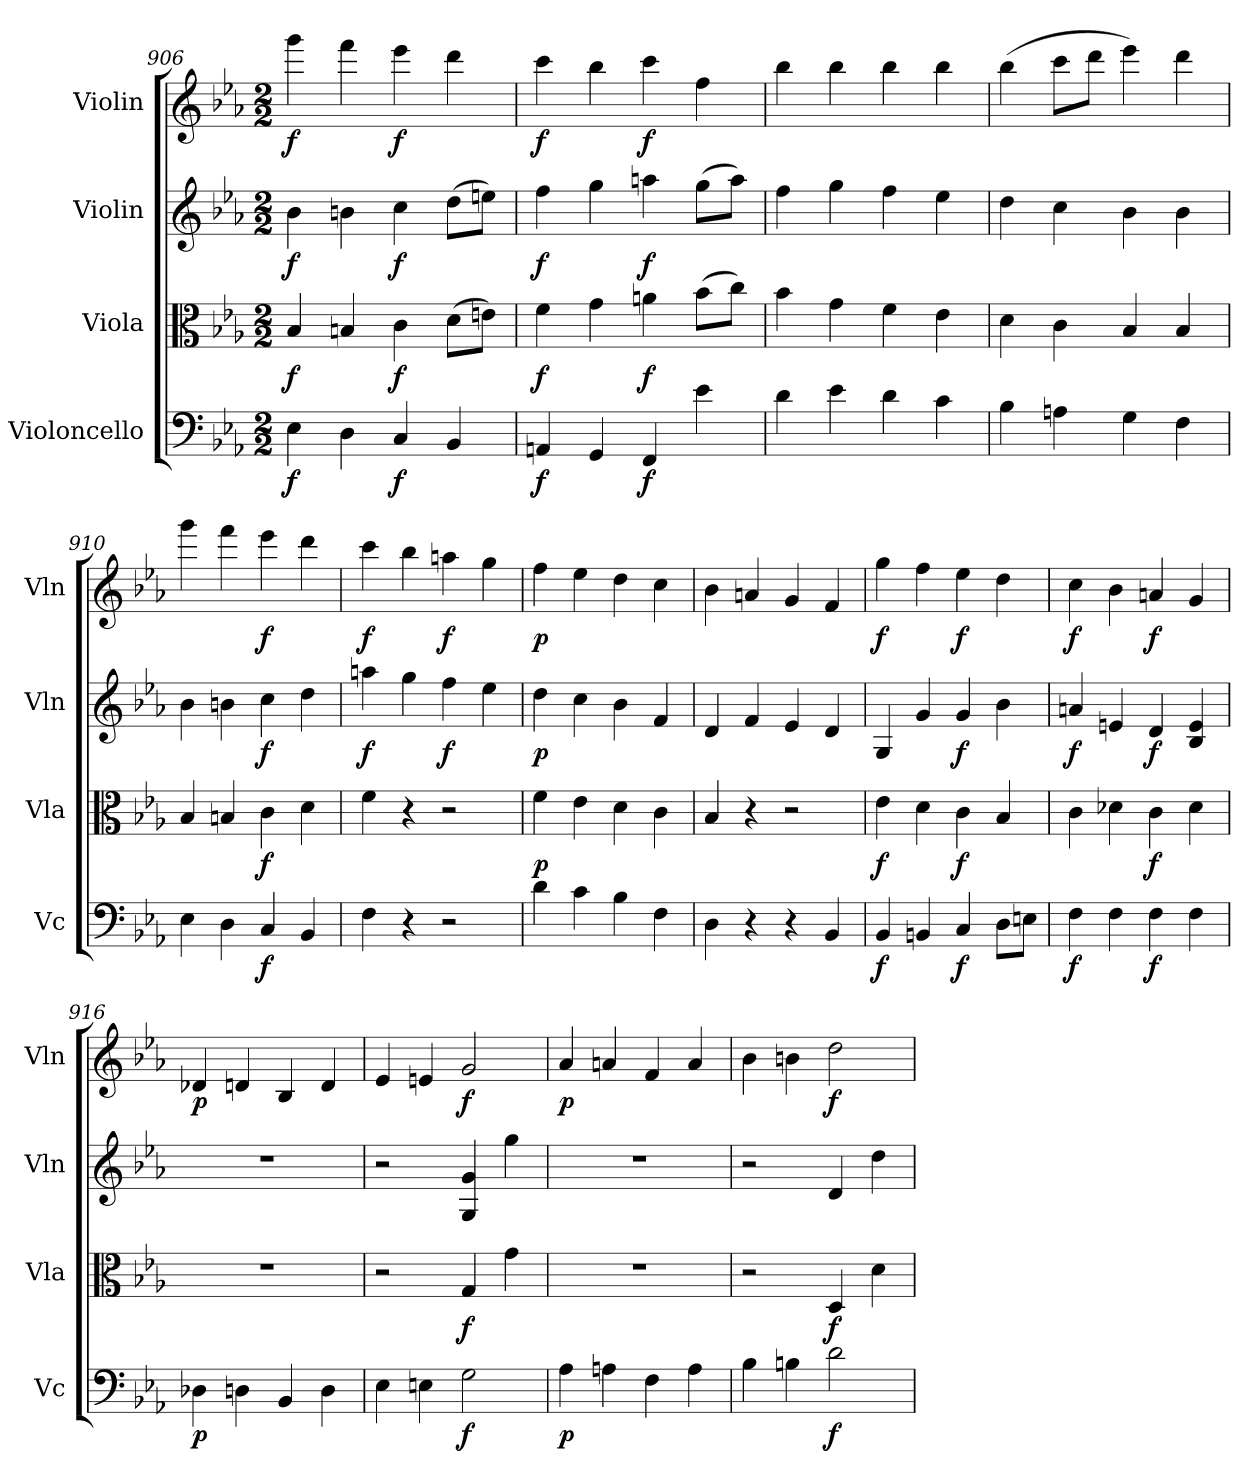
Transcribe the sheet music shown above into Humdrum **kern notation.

**kern	**dynam	**kern	**dynam	**kern	**dynam	**kern	**dynam
*part4	*part4	*part3	*part3	*part2	*part2	*part1	*part1
*staff4	*staff4	*staff3	*staff3	*staff2	*staff2	*staff1	*staff1
*I"Violoncello	*	*I"Viola	*	*I"Violin	*	*I"Violin	*
*I'Vc	*	*I'Vla	*	*I'Vln	*	*I'Vln	*
*clefF4	*	*clefC3	*	*clefG2	*	*clefG2	*
*k[b-e-a-]	*	*k[b-e-a-]	*	*k[b-e-a-]	*	*k[b-e-a-]	*
*M2/2	*	*M2/2	*	*M2/2	*	*M2/2	*
=906	=906	=906	=906	=906	=906	=906	=906
4E-	f	4B-	f	4b-	f	4ggg	f
4D	.	4Bn	.	4bn	.	4fff	.
4C	f	4c	f	4cc	f	4eee-	f
4BB-	.	(8d\L	.	(8dd\L	.	4ddd	.
.	.	8en\J)	.	8een\J)	.	.	.
=907	=907	=907	=907	=907	=907	=907	=907
4AAn	f	4f	f	4ff	f	4ccc	f
4GG	.	4g	.	4gg	.	4bb-	.
4FF	f	4an	f	4aan	f	4ccc	f
4e-	.	(8b-\L	.	(8gg\L	.	4ff	.
.	.	8cc\J)	.	8aa\J)	.	.	.
=908	=908	=908	=908	=908	=908	=908	=908
4d	.	4b-	.	4ff	.	4bb-	.
4e-	.	4g	.	4gg	.	4bb-	.
4d	.	4f	.	4ff	.	4bb-	.
4c	.	4e-	.	4ee-	.	4bb-	.
=909	=909	=909	=909	=909	=909	=909	=909
4B-	.	4d	.	4dd	.	(4bb-	.
4An	.	4c	.	4cc	.	8ccc\L	.
.	.	.	.	.	.	8ddd\J	.
4G	.	4B-	.	4b-	.	4eee-)	.
4F	.	4B-	.	4b-	.	4ddd	.
=910	=910	=910	=910	=910	=910	=910	=910
4E-	.	4B-	.	4b-	.	4ggg	.
4D	.	4Bn	.	4bn	.	4fff	.
4C	f	4c	f	4cc	f	4eee-	f
4BB-	.	4d	.	4dd	.	4ddd	.
=911	=911	=911	=911	=911	=911	=911	=911
4F	.	4f	.	4aan	f	4ccc	f
4r	.	4r	.	4gg	.	4bb-	.
2r	.	2r	.	4ff	f	4aan	f
.	.	.	.	4ee-	.	4gg	.
=912	=912	=912	=912	=912	=912	=912	=912
4d	.	4f	p	4dd	p	4ff	p
4c	.	4e-	.	4cc	.	4ee-	.
4B-	.	4d	.	4b-	.	4dd	.
4F	.	4c	.	4f	.	4cc	.
=913	=913	=913	=913	=913	=913	=913	=913
4D	.	4B-	.	4d	.	4b-	.
4r	.	4r	.	4f	.	4an	.
4r	.	2r	.	4e-	.	4g	.
4BB-	.	.	.	4d	.	4f	.
=914	=914	=914	=914	=914	=914	=914	=914
4BB-	f	4e-	f	4G	.	4gg	f
4BBn	.	4d	.	4g	.	4ff	.
4C	f	4c	f	4g	f	4ee-	f
8D\L	.	4B-	.	4b-	.	4dd	.
8En\J	.	.	.	.	.	.	.
=915	=915	=915	=915	=915	=915	=915	=915
4F	f	4c	.	4an	f	4cc	f
4F	.	4d-X	.	4en	.	4b-	.
4F	f	4c	f	4d	f	4an	f
4F	.	4d-	.	4B- 4e	.	4g	.
=916	=916	=916	=916	=916	=916	=916	=916
4D-X	p	1r	.	1r	.	4d-X	p
4Dn	.	.	.	.	.	4dn	.
4BB-	.	.	.	.	.	4B-	.
4D	.	.	.	.	.	4d	.
=917	=917	=917	=917	=917	=917	=917	=917
4E-	.	2r	.	2r	.	4e-	.
4En	.	.	.	.	.	4en	.
2G	f	4G	f	4G 4g	.	2g	f
.	.	4g	.	4gg	.	.	.
=918	=918	=918	=918	=918	=918	=918	=918
4A-	p	1r	.	1r	.	4a-	p
4An	.	.	.	.	.	4an	.
4F	.	.	.	.	.	4f	.
4A	.	.	.	.	.	4a	.
=919	=919	=919	=919	=919	=919	=919	=919
4B-	.	2r	.	2r	.	4b-	.
4Bn	.	.	.	.	.	4bn	.
2d	f	4D	f	4d	.	2dd	f
.	.	4d	.	4dd	.	.	.
=	=	=	=	=	=	=	=
*-	*-	*-	*-	*-	*-	*-	*-
